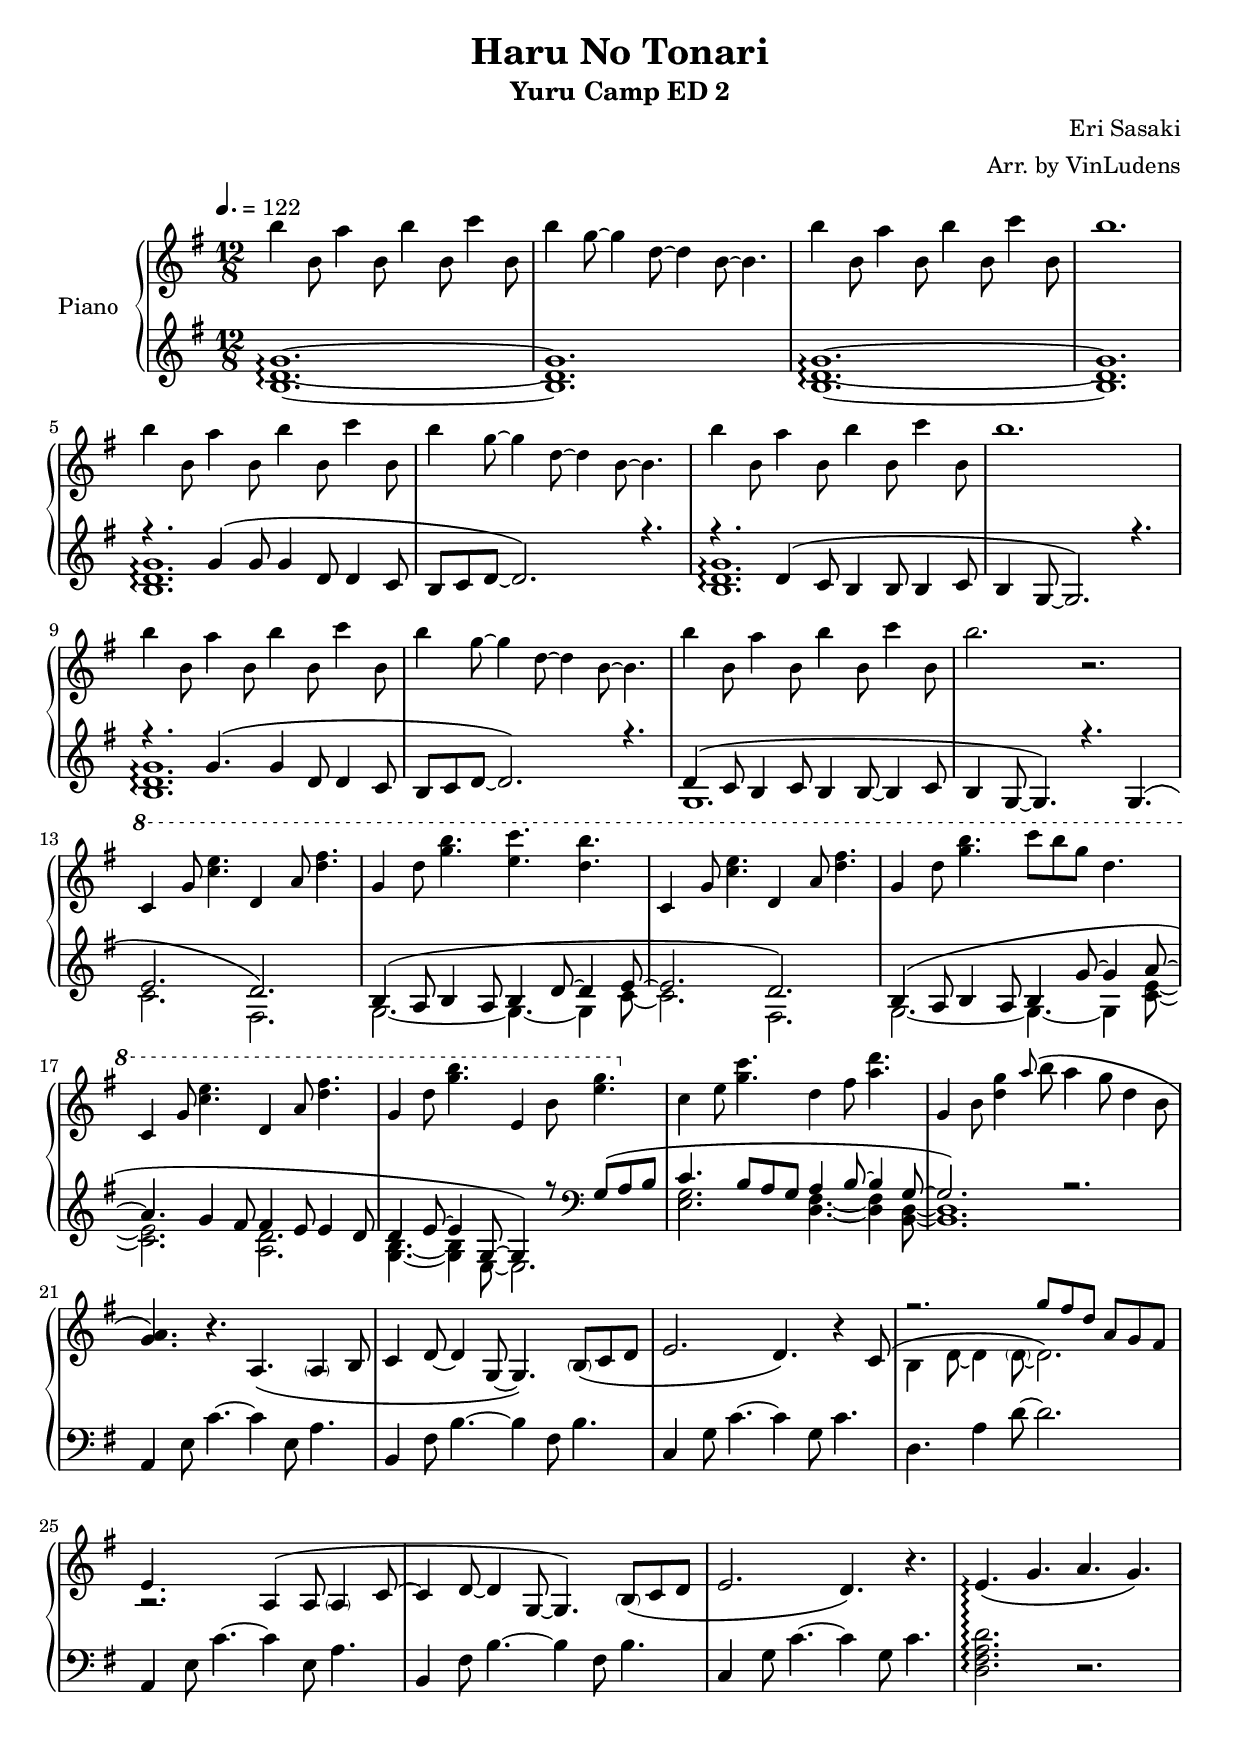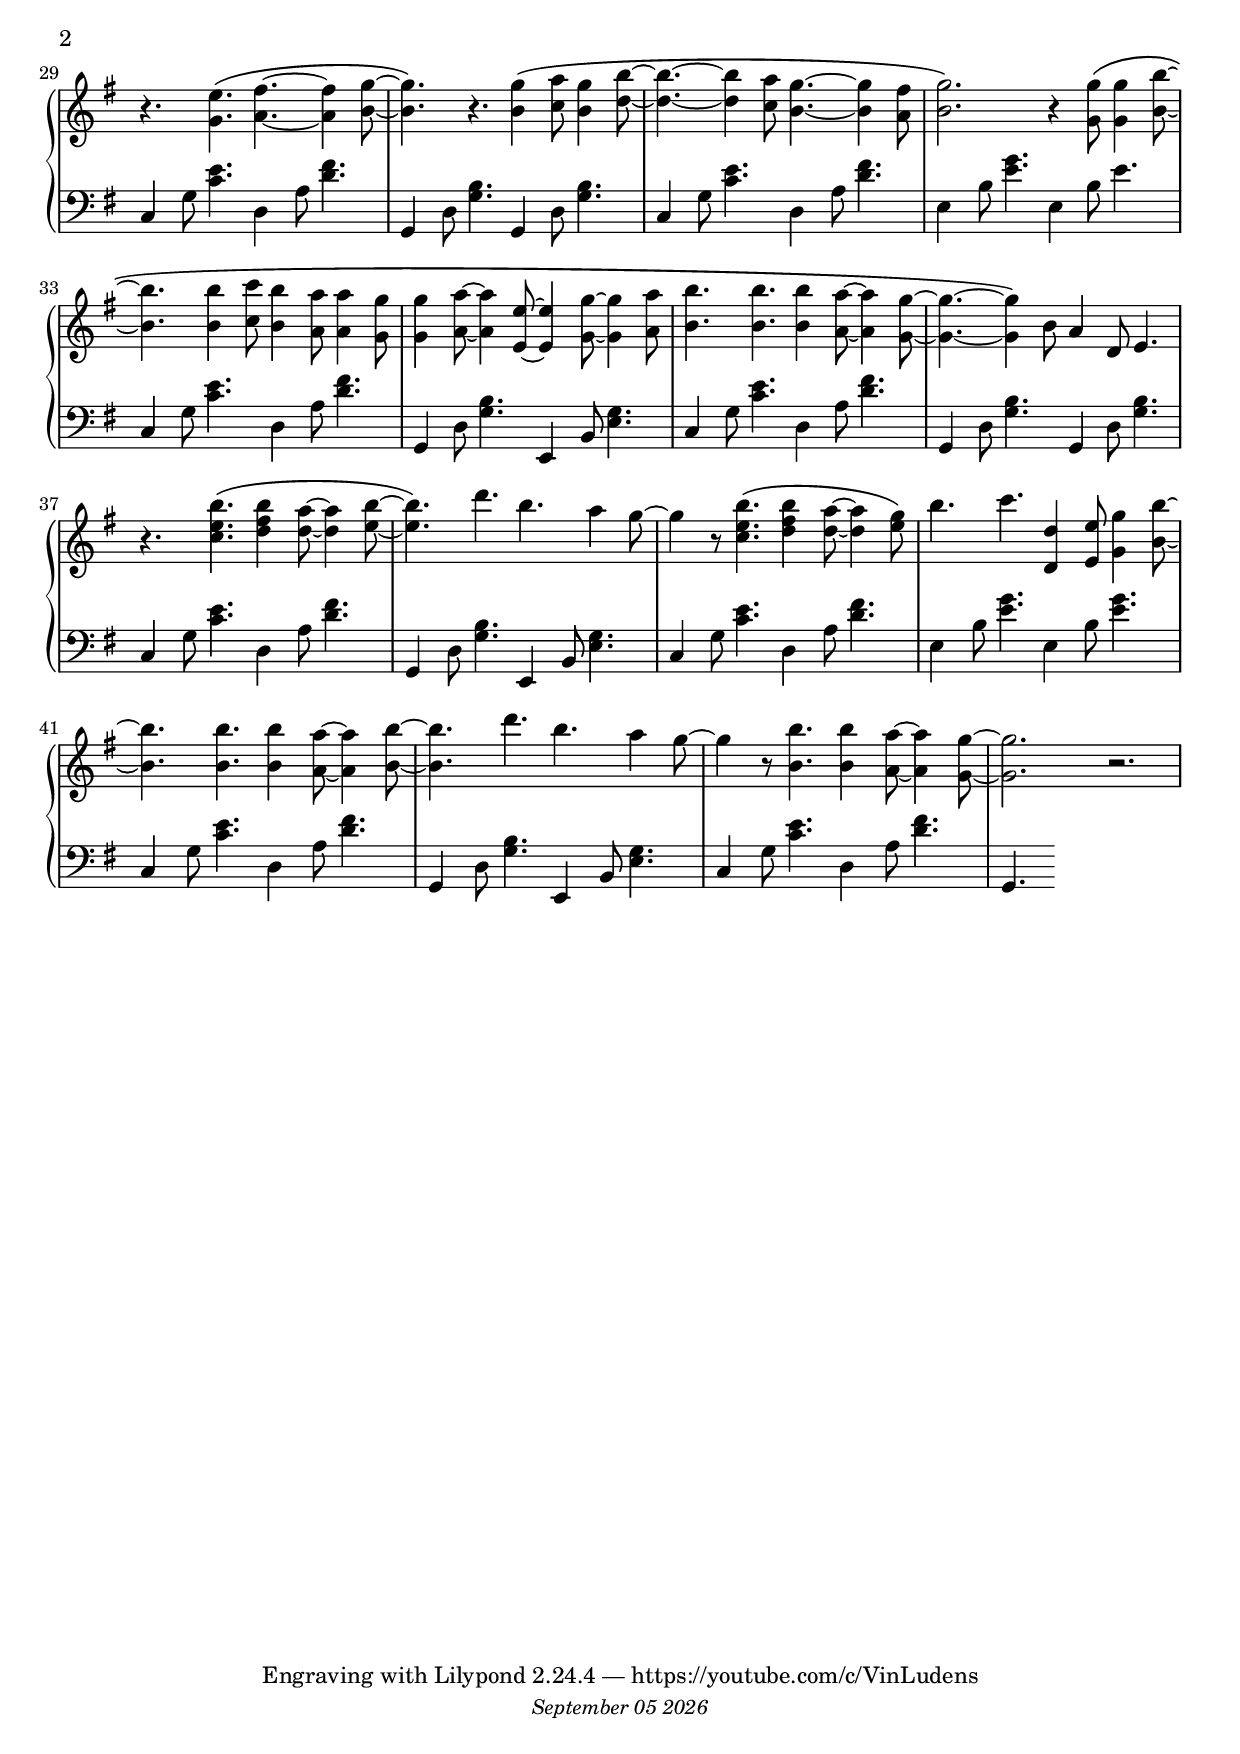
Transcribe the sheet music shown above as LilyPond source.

\version "2.22.1"

date = #(strftime "%B %d %Y" (localtime (current-time)))
\header {
  title = "Haru No Tonari"
  subtitle = "Yuru Camp ED 2"
  %instrument = "Piano"
  composer = "Eri Sasaki"
  arranger = "Arr. by VinLudens"
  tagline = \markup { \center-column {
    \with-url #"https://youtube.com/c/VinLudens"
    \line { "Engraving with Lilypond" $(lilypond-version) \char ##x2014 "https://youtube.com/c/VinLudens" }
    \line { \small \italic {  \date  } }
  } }
}

%#(set-global-staff-size 20)
%showLastLength = R1 * 10

\paper {
  #(set-paper-size "a4")
}

\include "global.ly"
\version "2.22.1"
\include "global.ly"

right = \absolute {
  \global \tempo 4. = 122
  b''4 b'8 a''4 b'8 b''4 b'8 c'''4 b'8 |
  b''4 g''8 ~ 4 d''8 ~ 4 b'8 ~ 4. |
  b''4 b'8 a''4 b'8 b''4 b'8 c'''4 b'8 |
  b''1. |
  \small
  b''4 b'8 a''4 b'8 b''4 b'8 c'''4 b'8 |
  b''4 g''8 ~ 4 d''8 ~ 4 b'8 ~ 4. |
  b''4 b'8 a''4 b'8 b''4 b'8 c'''4 b'8 |
  b''1. |
  
  b''4 b'8 a''4 b'8 b''4 b'8 c'''4 b'8 |
  b''4 g''8 ~ 4 d''8 ~ 4 b'8 ~ 4. |
  b''4 b'8 a''4 b'8 b''4 b'8 c'''4 b'8 |
  b''2. r |















  \ottava 1
  c''4 g''8 <c''' e'''>4. d''4 a''8 <d''' fis'''>4. |
  g''4 d'''8 <g''' b'''>4. <e''' c''''> <d''' b'''> |
  c''4 g''8 <c''' e'''>4. d''4 a''8 <d''' fis'''>4. |
  g''4 d'''8 <g''' b'''>4. c''''8 b''' g''' d'''4. |
  c''4 g''8 <c''' e'''>4. d''4 a''8 <d''' fis'''>4. |
  g''4 d'''8 <g''' b'''>4. e''4 b''8 <e''' g'''>4. |
  \ottava 0
  c''4 e''8 <g'' c'''>4. d''4 fis''8 <a'' d'''>4. |
  g'4 b'8 <d'' g''>4 \normalsize \grace a''8\( b''8 a''4 g''8 d''4 b'8 |












  
  <g' a'>4.\) r4. a4.\( \parenthesize a4 b8 |
  c'4 d'8 ~ 4 g8 ~ 4.\) \parenthesize b8\( c' d'
  e'2. d'4.\) r4 c'8\( | 
  << { \voiceTwo
      b4 d'8 ~ 4 \parenthesize 8 ~ 2.\) |
      r2. \voiceOne a4\( 8 \parenthesize 4 c'8 ~ |
    }
    \new Voice { \voiceOne \small
      r2. g''8 fis'' d'' a' g' fis' |
      e'4. s4. s2. |
    }
  >> \oneVoice
  c'4 d'8 ~ 4 g8 ~ 4.\) \parenthesize b8\( c' d' |
  e'2. d'4.\) r4. | \once\set PianoStaff.connectArpeggios = ##t
  e'4.\arpeggio\( g' a' g'\) |
  


  r4. <g' e''>\( <a' fis''>4. ~ 4 <b' g''>8 ~ |
  4.\) r4. <b' g''>4\( <c'' a''>8 <b' g''>4 <d'' b''>8 ~ |
  4. ~ 4 <c'' a''>8 <b' g''>4. ~ 4 <a' fis''>8 |
  <b' g''>2.\) r4 <g' g''>8\( <g' g''>4 <b' b''>8 ~ |
  4. <b' b''>4 <c'' c'''>8 <b' b''>4 <a' a''>8 <a' a''>4 <g' g''>8 |
  <g' g''>4 <a' a''>8 ~ 4 <e' e''>8 ~ 4 <g' g''>8 ~ 4 <a' a''>8 |
  <b' b''>4. <b' b''> <b' b''>4 <a' a''>8 ~ 4 <g' g''>8 ~ |
  4. ~ 4\) b'8 a'4 d'8 e'4. |

  r4. <c'' e'' b''>4.\( <d'' fis'' b''>4 <d'' a''>8 ~ 4 <e'' b''>8 ~ |
  4.\) d'''4. b'' a''4 g''8 ~ |
  4 r8 <c'' e'' b''>4.\( <d'' fis'' b''>4 <d'' a''>8 ~ 4 <e'' g''>8\) |
  b''4. c''' <d' d''>4 <e' e''>8 <g' g''>4 <b' b''>8 ~ |
  4. <b' b''> <b' b''>4 <a' a''>8 ~ 4 <b' b''>8 ~ |
  4. d'''4. b'' a''4 g''8 ~ |
  4 r8 <b' b''>4. <b' b''>4 <a' a''>8 ~ 4 <g' g''>8 ~ |
  2. r |
  

%}
}

\version "2.22.1"
\include "global.ly"

left = \absolute {
  \global \clef "treble"
  <b d' g'>1.\arpeggio ~ |
  1. |
  <b d' g'>1.\arpeggio ~ |
  1. |
  << { \voiceOne \tieDown
       r4. g'4\( g'8 g'4 d'8 d'4 c'8 |
       b8 c' d' ~ 2.\) r4. |
       r4. d'4\( c'8 b4 b8 4 c'8 |
       b4 g8 ~ 2.\) r4. |

       r4. g'4.\( 4 d'8 4 c'8 |
       b8 c' d' ~ 2.\) r4. |
       d'4\( c'8 b4 c'8 b4 b8 ~ 4 c'8 |
       b4 g8 ~ 4.\) r4. g4.\( |
    }
    \new Voice { \voiceTwo 
      <b d' g'>1.\arpeggio |
      s1. |
      <b d' g'>1.\arpeggio |
      s1. |

      <b d' g'>1.\arpeggio |
      s1. |
      g1. |
      s1. |
    }
  >> \oneVoice \tieNeutral
  

  << { \voiceOne
      e'2. d'\) |
      b4\( a8 b4 a8 b4 d'8 ~ 4 e'8 ~ |
      2. d'\) |
      b4\( a8 b4 a8 b4 g'8 ~ 4 a'8 \tweak minimum-length #3.5 ~ |
      4. g'4 fis'8 fis'4 e'8 e'4 d'8 |
      d'4 e'8 ~ 4 g8 \tweak Y-offset #0.2 \tweak minimum-length #3 ~ 4\) r8 \clef "bass" g8\( a b 
      c'4. b8 a g a4 b8 ~ 4 g8 ~ |
      2.\) r |
    }
    \new Voice { \voiceTwo 
      c'2. fis |
      g2. ~ 4. ~ 4 c'8 ~ |
      2. fis2. |
      g2. ~ 4. ~ 4 <c' e'>8 ~ |
      2. <a d'>2. |
      <g b>4. ~ 4 e8 ~ 2. |
      <e g>2. <d fis>4. ~ 4 <b, d>8 ~
      1. |
    }
  >> \oneVoice

  
  a,4 e8 c'4. ~ 4 e8 a4. |
  b,4 fis8 b4. ~ 4 fis8 b4. |
  c4 g8 c'4. ~ 4 g8 c'4. |

  d4. a4 d'8 ~ 2. |






  a,4 e8 c'4. ~ 4 e8 a4. |
  b,4 fis8 b4. ~ 4 fis8 b4. |
  c4 g8 c'4. ~ 4 g8 c'4. |
  <d fis a d'>2.\arpeggio r |



  c4 g8 <c' e'>4. d4 a8 <d' fis'>4. |
  g,4 d8 <g b>4. g,4 d8 <g b>4. |
  c4 g8 <c' e'>4. d4 a8 <d' fis'>4. |
  e4 b8 <e' g'>4. e4 b8 e'4. |
  c4 g8 <c' e'>4. d4 a8 <d' fis'>4. |
  g,4 d8 <g b>4. e,4 b,8 <e g>4. |
  c4 g8 <c' e'>4. d4 a8 <d' fis'>4. |
  g,4 d8 <g b>4. g,4 d8 <g b>4. |
  
  c4 g8 <c' e'>4. d4 a8 <d' fis'>4. |
  g,4 d8 <g b>4. e,4 b,8 <e g>4. |
  c4 g8 <c' e'>4. d4 a8 <d' fis'>4. |
  e4 b8 <e' g'>4. e4 b8 <e' g'>4. |
  c4 g8 <c' e'>4. d4 a8 <d' fis'>4. |
  g,4 d8 <g b>4. e,4 b,8 <e g>4. |
  c4 g8 <c' e'>4. d4 a8 <d' fis'>4. |
  g,

%}
}

\version "2.22.1"
\include "global.ly"

crescPoco = \tweak DynamicText.self-alignment-X #LEFT 
        #(make-dynamic-script (markup #:normal-text #:italic "cresc. poco a poco"))

rit = \tweak DynamicText.self-alignment-X #LEFT #(make-dynamic-script
  (markup #:normal-text #:italic "rit."))

rall = \tweak DynamicText.self-alignment-X #LEFT #(make-dynamic-script
  (markup #:normal-text #:italic "rall."))

dynamics = {
  \global
  % allow text in the dynamics block to be centered vertically
  % \override TextScript.extra-offset = #'(0 . 1)
%}
}


\score {
  \new PianoStaff \with {
    instrumentName = "Piano"
  } << \accidentalStyle piano
    \new Staff = "right" \with {
      midiInstrument = "acoustic grand"
    } \right
    \new Dynamics = "Dynamics" \dynamics
    \new Staff = "left" \with {
      midiInstrument = "acoustic grand"
    } { \clef bass \left }
  >>
  \layout { }
  \midi {
    %\tempo 4=80
    \set Staff.midiMaximumVolume = #0.7
  }
}
